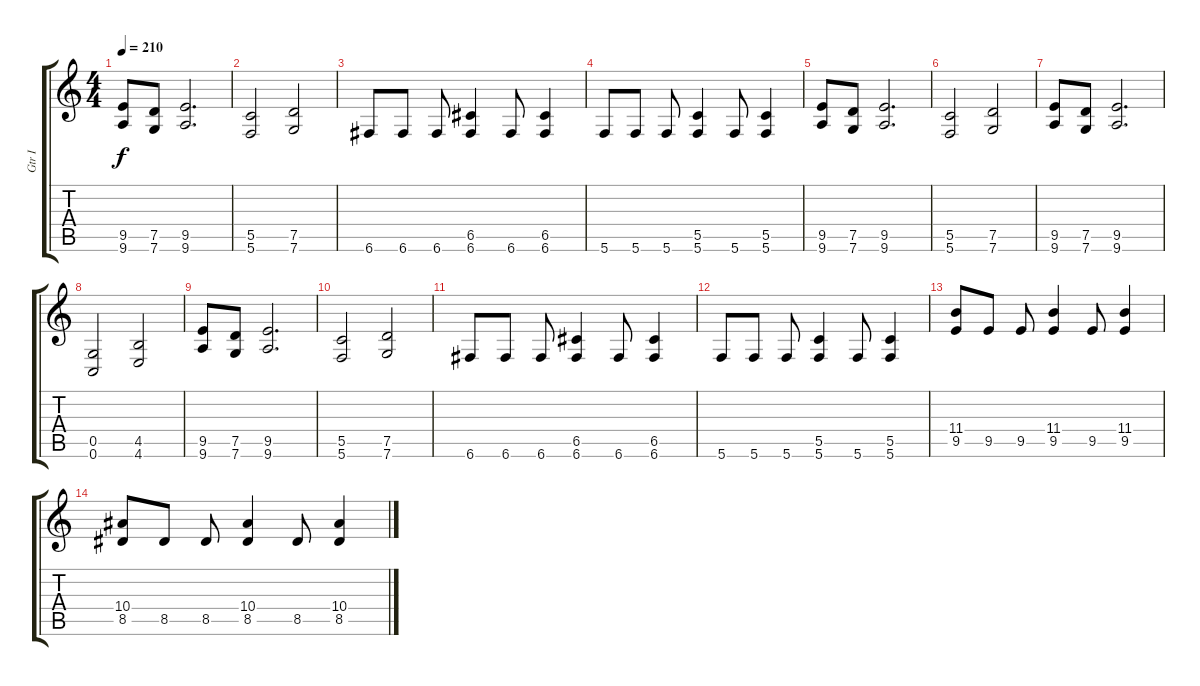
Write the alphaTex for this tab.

\track ("Gtr I" "Gtr I") {instrument distortionguitar}
\staff {score tabs}
\tuning (D4 A3 F3 C3 G2 C2) {hide}
\ts (4 4)
\tempo 210
\clef g2
\ks c
(9.5 9.6).8{dy f} (7.5 7.6).8 (9.5 9.6).2{d} |
(5.5 5.6).2 (7.5 7.6).2 |
6.6.8 6.6.8 6.6.8 (6.5 6.6).4 6.6.8 (6.5 6.6).4 |
5.6.8 5.6.8 5.6.8 (5.5 5.6).4 5.6.8 (5.5 5.6).4 |
(9.5 9.6).8 (7.5 7.6).8 (9.5 9.6).2{d} |
(5.5 5.6).2 (7.5 7.6).2 |
(9.5 9.6).8 (7.5 7.6).8 (9.5 9.6).2{d} |
(0.5 0.6).2 (4.5 4.6).2 |
(9.5 9.6).8 (7.5 7.6).8 (9.5 9.6).2{d} |
(5.5 5.6).2 (7.5 7.6).2 |
6.6.8 6.6.8 6.6.8 (6.5 6.6).4 6.6.8 (6.5 6.6).4 |
5.6.8 5.6.8 5.6.8 (5.5 5.6).4 5.6.8 (5.5 5.6).4 |
(11.4 9.5).8 9.5.8 9.5.8 (11.4 9.5).4 9.5.8 (11.4 9.5).4 |
(10.4 8.5).8 8.5.8 8.5.8 (10.4 8.5).4 8.5.8 (10.4 8.5).4
